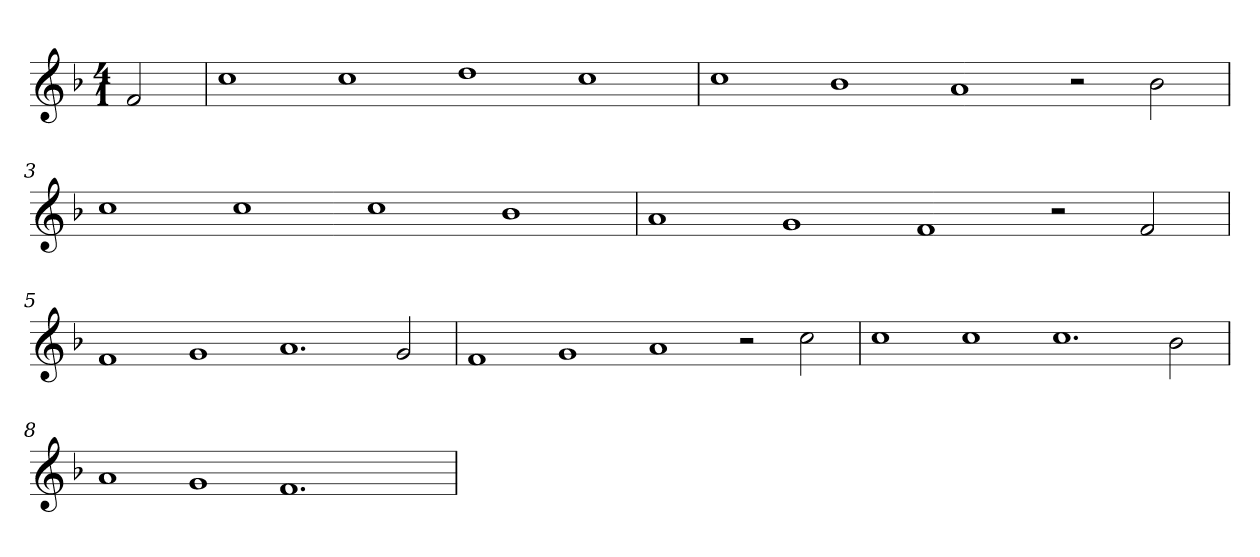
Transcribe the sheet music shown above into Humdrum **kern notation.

**kern
*part1
*staff1
*clefG2
*k[b-]
*F:
*M4/1
=
2f
=1
1cc
1cc
1dd
1cc
=2
1cc
1b-
1a
2r
2b-
=3
1cc
1cc
1cc
1b-
=4
1a
1g
1f
2r
2f
=5
1f
1g
1.a
2g
=6
1f
1g
1a
2r
2cc
=7
1cc
1cc
1.cc
2b-
=8
1a
1g
1.f
2ryy
=
*-
